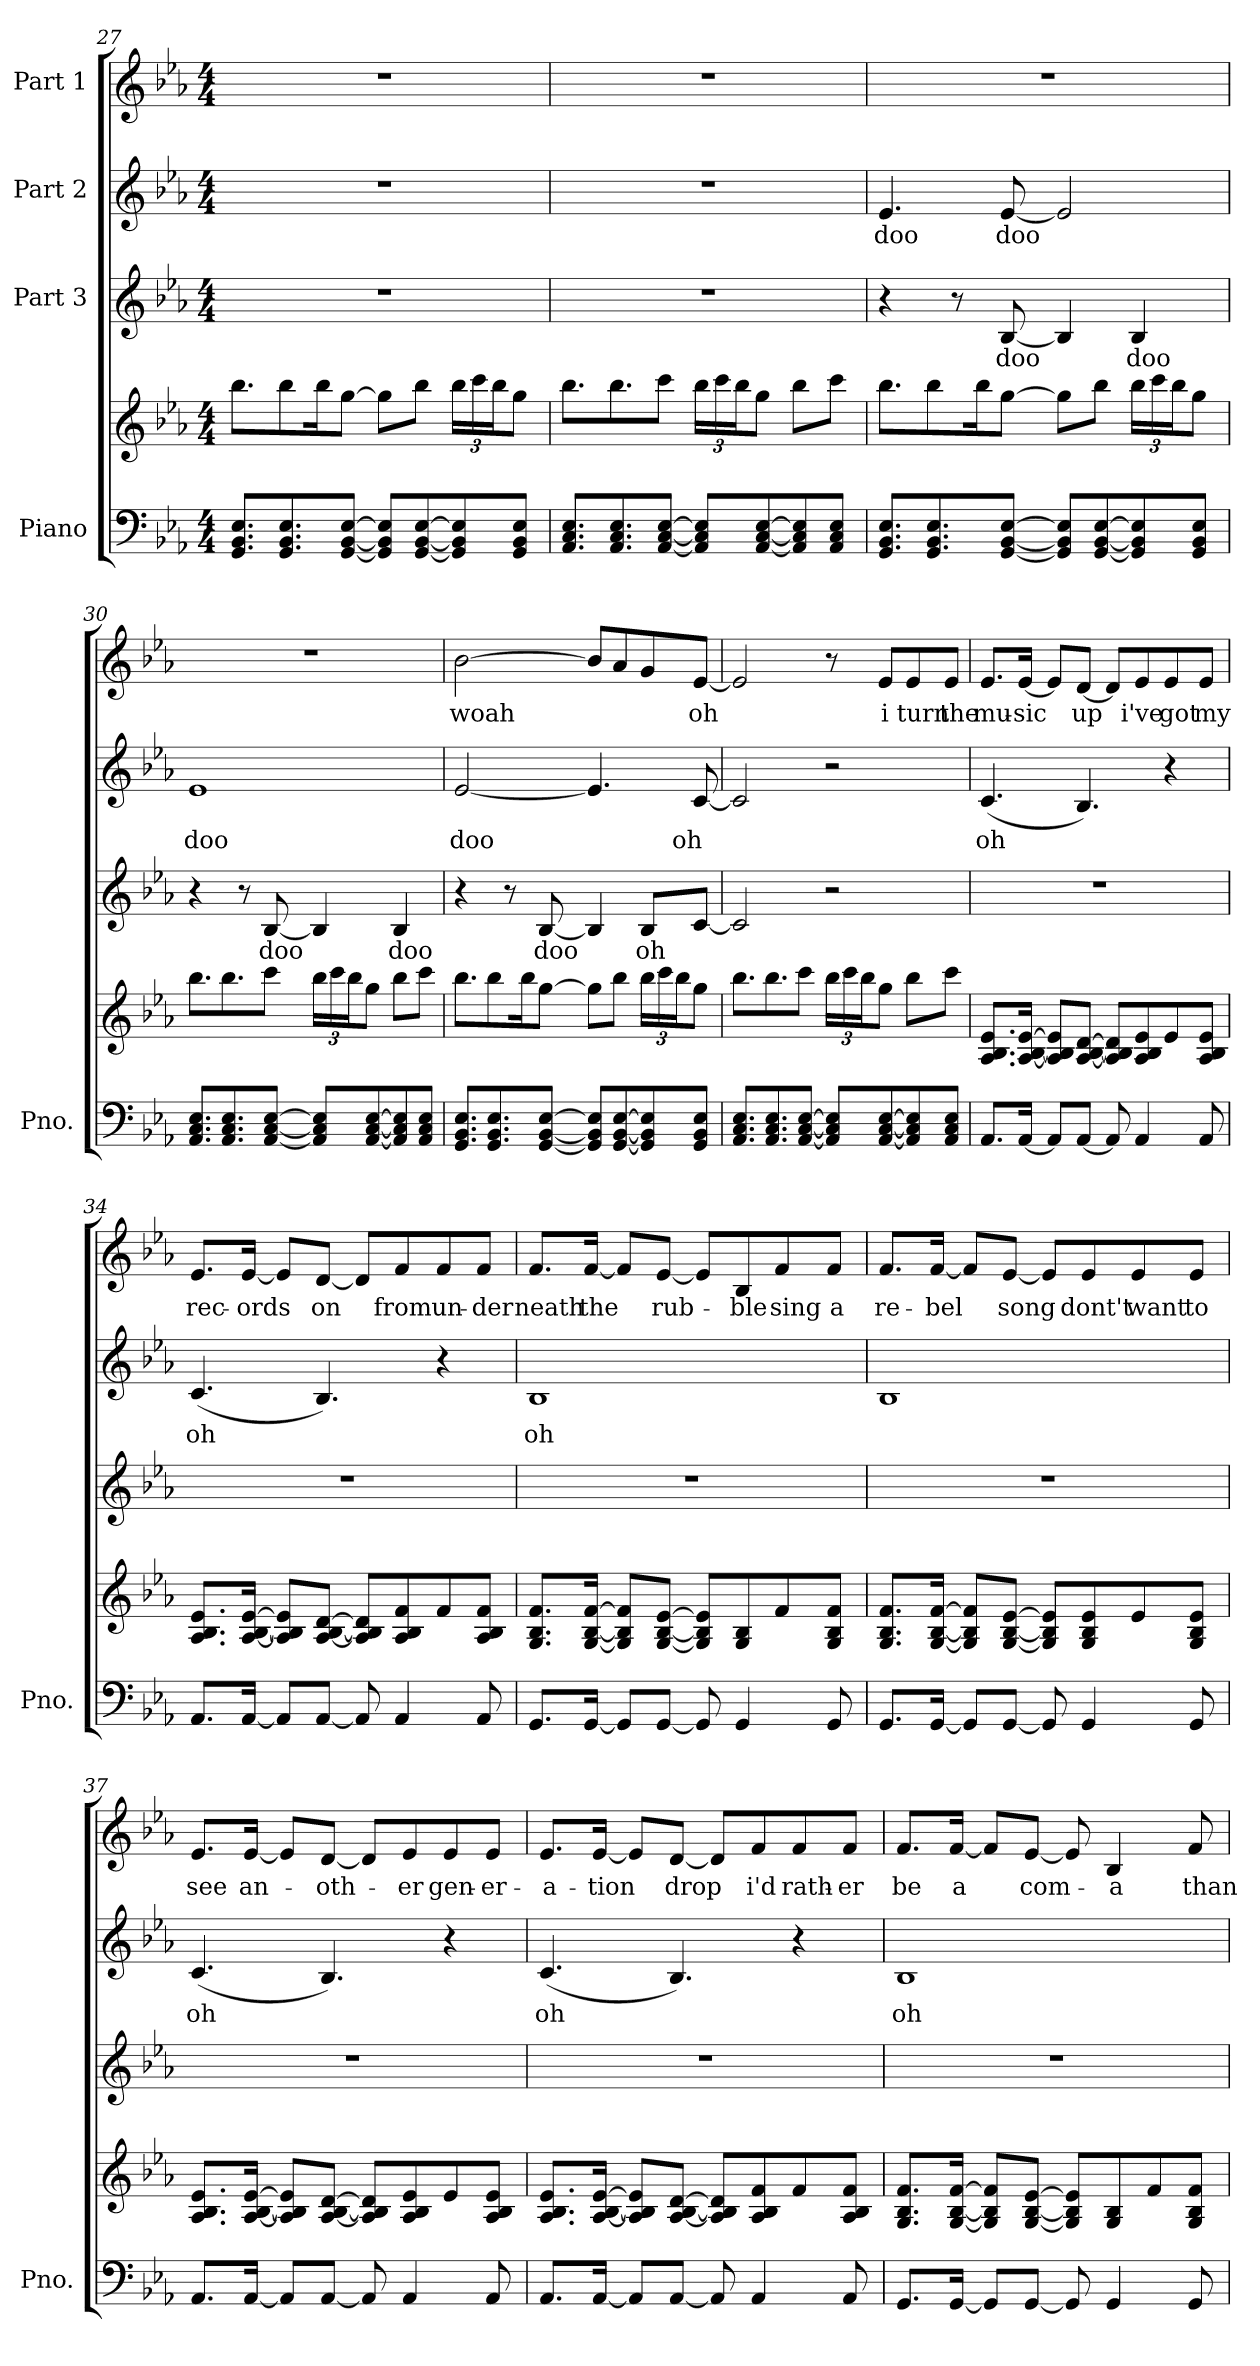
**kern	**kern	**kern	**text	**kern	**text	**kern	**text
*part4	*part4	*part3	*part3	*part2	*part2	*part1	*part1
*staff5	*staff4	*staff3	*staff3	*staff2	*staff2	*staff1	*staff1
*I"Piano	*	*I"Part 3	*	*I"Part 2	*	*I"Part 1	*
*I'Pno.	*	*	*	*	*	*	*
*clefF4	*clefG2	*clefG2	*	*clefG2	*	*clefG2	*
*k[b-e-a-]	*k[b-e-a-]	*k[b-e-a-]	*	*k[b-e-a-]	*	*k[b-e-a-]	*
*M4/4	*M4/4	*M4/4	*	*M4/4	*	*M4/4	*
=27	=27	=27	=27	=27	=27	=27	=27
8.GG/ 8.BB-/ 8.E-/L	8.bb-\L	1r	.	1r	.	1r	.
8.GG/ 8.BB-/ 8.E-/	8bb-\	.	.	.	.	.	.
.	16bb-\K	.	.	.	.	.	.
[8GG/ [8BB-/ [8E-/J	[8gg\J	.	.	.	.	.	.
8GG/] 8BB-/] 8E-/]L	8gg\L]	.	.	.	.	.	.
[8GG/ [8BB-/ [8E-/	8bb-\J	.	.	.	.	.	.
*	*Xbrackettup	*	*	*	*	*	*
8GG/] 8BB-/] 8E-/]	24bb-\LL	.	.	.	.	.	.
.	24ccc\	.	.	.	.	.	.
.	24bb-\J	.	.	.	.	.	.
8GG/ 8BB-/ 8E-/J	8gg\J	.	.	.	.	.	.
!!LO:LB:g=z
=28	=28	=28	=28	=28	=28	=28	=28
8.AA-/ 8.C/ 8.E-/L	8.bb-\L	1r	.	1r	.	1r	.
8.AA-/ 8.C/ 8.E-/	8.bb-\	.	.	.	.	.	.
[8AA-/ [8C/ [8E-/J	8ccc\J	.	.	.	.	.	.
8AA-/] 8C/] 8E-/]L	24bb-\LL	.	.	.	.	.	.
.	24ccc\	.	.	.	.	.	.
.	24bb-\J	.	.	.	.	.	.
[8AA-/ [8C/ [8E-/	8gg\J	.	.	.	.	.	.
8AA-/] 8C/] 8E-/]	8bb-\L	.	.	.	.	.	.
8AA-/ 8C/ 8E-/J	8ccc\J	.	.	.	.	.	.
=29	=29	=29	=29	=29	=29	=29	=29
!	!	!	!	!	!LO:LY:b	!	!
8.GG/ 8.BB-/ 8.E-/L	8.bb-\L	4r	.	4.e-/	doo	1r	.
8.GG/ 8.BB-/ 8.E-/	8bb-\	.	.	.	.	.	.
.	.	8r	.	.	.	.	.
.	16bb-\K	.	.	.	.	.	.
!	!	!	!LO:LY:b	!	!LO:LY:b	!	!
[8GG/ [8BB-/ [8E-/J	[8gg\J	[8B-/	doo	[8e-/	doo	.	.
8GG/] 8BB-/] 8E-/]L	8gg\L]	4B-/]	.	2e-/]	.	.	.
[8GG/ [8BB-/ [8E-/	8bb-\J	.	.	.	.	.	.
!	!	!	!LO:LY:b	!	!	!	!
8GG/] 8BB-/] 8E-/]	24bb-\LL	4B-/	doo	.	.	.	.
.	24ccc\	.	.	.	.	.	.
.	24bb-\J	.	.	.	.	.	.
8GG/ 8BB-/ 8E-/J	8gg\J	.	.	.	.	.	.
=30	=30	=30	=30	=30	=30	=30	=30
!	!	!	!	!	!LO:LY:b	!	!
8.AA-/ 8.C/ 8.E-/L	8.bb-\L	4r	.	1e-	doo	1r	.
8.AA-/ 8.C/ 8.E-/	8.bb-\	.	.	.	.	.	.
.	.	8r	.	.	.	.	.
!	!	!	!LO:LY:b	!	!	!	!
[8AA-/ [8C/ [8E-/J	8ccc\J	[8B-/	doo	.	.	.	.
8AA-/] 8C/] 8E-/]L	24bb-\LL	4B-/]	.	.	.	.	.
.	24ccc\	.	.	.	.	.	.
.	24bb-\J	.	.	.	.	.	.
[8AA-/ [8C/ [8E-/	8gg\J	.	.	.	.	.	.
!	!	!	!LO:LY:b	!	!	!	!
8AA-/] 8C/] 8E-/]	8bb-\L	4B-/	doo	.	.	.	.
8AA-/ 8C/ 8E-/J	8ccc\J	.	.	.	.	.	.
!!LO:PB:g=z
=31	=31	=31	=31	=31	=31	=31	=31
!	!	!	!	!	!LO:LY:b	!	!LO:LY:b
8.GG/ 8.BB-/ 8.E-/L	8.bb-\L	4r	.	[2e-/	doo	[2b-\	woah
8.GG/ 8.BB-/ 8.E-/	8bb-\	.	.	.	.	.	.
.	.	8r	.	.	.	.	.
.	16bb-\K	.	.	.	.	.	.
!	!	!	!LO:LY:b	!	!	!	!
[8GG/ [8BB-/ [8E-/J	[8gg\J	[8B-/	doo	.	.	.	.
8GG/] 8BB-/] 8E-/]L	8gg\L]	4B-/]	.	4.e-/]	.	8b-/L]	.
[8GG/ [8BB-/ [8E-/	8bb-\J	.	.	.	.	8a-/	.
!	!	!	!LO:LY:b	!	!	!	!
8GG/] 8BB-/] 8E-/]	24bb-\LL	8B-/L	oh	.	.	8g/	.
.	24ccc\	.	.	.	.	.	.
.	24bb-\J	.	.	.	.	.	.
!	!	!	!	!	!LO:LY:b	!	!LO:LY:b
8GG/ 8BB-/ 8E-/J	8gg\J	[8c/J	.	[8c/	oh	[8e-/J	oh
=32	=32	=32	=32	=32	=32	=32	=32
8.AA-/ 8.C/ 8.E-/L	8.bb-\L	2c/]	.	2c/]	.	2e-/]	.
8.AA-/ 8.C/ 8.E-/	8.bb-\	.	.	.	.	.	.
[8AA-/ [8C/ [8E-/J	8ccc\J	.	.	.	.	.	.
8AA-/] 8C/] 8E-/]L	24bb-\LL	2r	.	2r	.	8r	.
.	24ccc\	.	.	.	.	.	.
.	24bb-\J	.	.	.	.	.	.
!	!	!	!	!	!	!	!LO:LY:b
[8AA-/ [8C/ [8E-/	8gg\J	.	.	.	.	8e-/L	i
!	!	!	!	!	!	!	!LO:LY:b
8AA-/] 8C/] 8E-/]	8bb-\L	.	.	.	.	8e-/	turn
!	!	!	!	!	!	!	!LO:LY:b
8AA-/ 8C/ 8E-/J	8ccc\J	.	.	.	.	8e-/J	the
!!LO:LB:g=z
=33	=33	=33	=33	=33	=33	=33	=33
!	!	!	!	!	!LO:LY:b	!	!LO:LY:b
8.AA-/L	8.A-/ 8.B-/ 8.e-/L	1r	.	(<4.c/	oh	8.e-/L	mu-
!	!	!	!	!	!	!	!LO:LY:b
[16AA-/Jk	[16A-/ [16B-/ [16e-/Jk	.	.	.	.	[16e-/Jk	-sic
8AA-/L]	8A-/] 8B-/] 8e-/]L	.	.	.	.	8e-/L]	.
!	!	!	!	!	!	!	!LO:LY:b
[8AA-/J	[8A-/ [8B-/ [8d/J	.	.	4.B-/)	.	[8d/J	up
8AA-/]	8A-/] 8B-/] 8d/]L	.	.	.	.	8d/L]	.
!	!	!	!	!	!	!	!LO:LY:b
4AA-/	8A-/ 8B-/ 8e-/	.	.	.	.	8e-/	i've
!	!	!	!	!	!	!	!LO:LY:b
.	8e-/	.	.	4r	.	8e-/	got
!	!	!	!	!	!	!	!LO:LY:b
8AA-/	8A-/ 8B-/ 8e-/J	.	.	.	.	8e-/J	my
=34	=34	=34	=34	=34	=34	=34	=34
!	!	!	!	!	!LO:LY:b	!	!LO:LY:b
8.AA-/L	8.A-/ 8.B-/ 8.e-/L	1r	.	(<4.c/	oh	8.e-/L	rec-
!	!	!	!	!	!	!	!LO:LY:b
[16AA-/Jk	[16A-/ [16B-/ [16e-/Jk	.	.	.	.	[16e-/Jk	-ords
8AA-/L]	8A-/] 8B-/] 8e-/]L	.	.	.	.	8e-/L]	.
!	!	!	!	!	!	!	!LO:LY:b
[8AA-/J	[8A-/ [8B-/ [8d/J	.	.	4.B-/)	.	[8d/J	on
8AA-/]	8A-/] 8B-/] 8d/]L	.	.	.	.	8d/L]	.
!	!	!	!	!	!	!	!LO:LY:b
4AA-/	8A-/ 8B-/ 8f/	.	.	.	.	8f/	from
!	!	!	!	!	!	!	!LO:LY:b
.	8f/	.	.	4r	.	8f/	un-
!	!	!	!	!	!	!	!LO:LY:b
8AA-/	8A-/ 8B-/ 8f/J	.	.	.	.	8f/J	-der
!!LO:PB:g=z
=35	=35	=35	=35	=35	=35	=35	=35
!	!	!	!	!	!LO:LY:b	!	!LO:LY:b
8.GG/L	8.G/ 8.B-/ 8.f/L	1r	.	1B-	oh	8.f/L	neath
!	!	!	!	!	!	!	!LO:LY:b
[16GG/Jk	[16G/ [16B-/ [16f/Jk	.	.	.	.	[16f/Jk	the
8GG/L]	8G/] 8B-/] 8f/]L	.	.	.	.	8f/L]	.
!	!	!	!	!	!	!	!LO:LY:b
[8GG/J	[8G/ [8B-/ [8e-/J	.	.	.	.	[8e-/J	rub-
8GG/]	8G/] 8B-/] 8e-/]L	.	.	.	.	8e-/L]	.
!	!	!	!	!	!	!	!LO:LY:b
4GG/	8G/ 8B-/	.	.	.	.	8B-/	-ble
!	!	!	!	!	!	!	!LO:LY:b
.	8f/	.	.	.	.	8f/	sing
!	!	!	!	!	!	!	!LO:LY:b
8GG/	8G/ 8B-/ 8f/J	.	.	.	.	8f/J	a
=36	=36	=36	=36	=36	=36	=36	=36
!	!	!	!	!	!	!	!LO:LY:b
8.GG/L	8.G/ 8.B-/ 8.f/L	1r	.	1B-	.	8.f/L	re-
!	!	!	!	!	!	!	!LO:LY:b
[16GG/Jk	[16G/ [16B-/ [16f/Jk	.	.	.	.	[16f/Jk	-bel
8GG/L]	8G/] 8B-/] 8f/]L	.	.	.	.	8f/L]	.
!	!	!	!	!	!	!	!LO:LY:b
[8GG/J	[8G/ [8B-/ [8e-/J	.	.	.	.	[8e-/J	song
8GG/]	8G/] 8B-/] 8e-/]L	.	.	.	.	8e-/L]	.
!	!	!	!	!	!	!	!LO:LY:b
4GG/	8G/ 8B-/ 8e-/	.	.	.	.	8e-/	dont't
!	!	!	!	!	!	!	!LO:LY:b
.	8e-/	.	.	.	.	8e-/	want
!	!	!	!	!	!	!	!LO:LY:b
8GG/	8G/ 8B-/ 8e-/J	.	.	.	.	8e-/J	to
!!LO:LB:g=z
=37	=37	=37	=37	=37	=37	=37	=37
!	!	!	!	!	!LO:LY:b	!	!LO:LY:b
8.AA-/L	8.A-/ 8.B-/ 8.e-/L	1r	.	(<4.c/	oh	8.e-/L	see
!	!	!	!	!	!	!	!LO:LY:b
[16AA-/Jk	[16A-/ [16B-/ [16e-/Jk	.	.	.	.	[16e-/Jk	-an-
8AA-/L]	8A-/] 8B-/] 8e-/]L	.	.	.	.	8e-/L]	.
!	!	!	!	!	!	!	!LO:LY:b
[8AA-/J	[8A-/ [8B-/ [8d/J	.	.	4.B-/)	.	[8d/J	-oth-
8AA-/]	8A-/] 8B-/] 8d/]L	.	.	.	.	8d/L]	.
!	!	!	!	!	!	!	!LO:LY:b
4AA-/	8A-/ 8B-/ 8e-/	.	.	.	.	8e-/	-er
!	!	!	!	!	!	!	!LO:LY:b
.	8e-/	.	.	4r	.	8e-/	gen-
!	!	!	!	!	!	!	!LO:LY:b
8AA-/	8A-/ 8B-/ 8e-/J	.	.	.	.	8e-/J	-er-
=38	=38	=38	=38	=38	=38	=38	=38
!	!	!	!	!	!LO:LY:b	!	!LO:LY:b
8.AA-/L	8.A-/ 8.B-/ 8.e-/L	1r	.	(<4.c/	oh	8.e-/L	-a-
!	!	!	!	!	!	!	!LO:LY:b
[16AA-/Jk	[16A-/ [16B-/ [16e-/Jk	.	.	.	.	[16e-/Jk	-tion
8AA-/L]	8A-/] 8B-/] 8e-/]L	.	.	.	.	8e-/L]	.
!	!	!	!	!	!	!	!LO:LY:b
[8AA-/J	[8A-/ [8B-/ [8d/J	.	.	4.B-/)	.	[8d/J	drop
8AA-/]	8A-/] 8B-/] 8d/]L	.	.	.	.	8d/L]	.
!	!	!	!	!	!	!	!LO:LY:b
4AA-/	8A-/ 8B-/ 8f/	.	.	.	.	8f/	i'd
!	!	!	!	!	!	!	!LO:LY:b
.	8f/	.	.	4r	.	8f/	rath-
!	!	!	!	!	!	!	!LO:LY:b
8AA-/	8A-/ 8B-/ 8f/J	.	.	.	.	8f/J	-er
!!LO:PB:g=z
=39	=39	=39	=39	=39	=39	=39	=39
!	!	!	!	!	!LO:LY:b	!	!LO:LY:b
8.GG/L	8.G/ 8.B-/ 8.f/L	1r	.	1B-	oh	8.f/L	be
!	!	!	!	!	!	!	!LO:LY:b
[16GG/Jk	[16G/ [16B-/ [16f/Jk	.	.	.	.	[16f/Jk	a
8GG/L]	8G/] 8B-/] 8f/]L	.	.	.	.	8f/L]	.
!	!	!	!	!	!	!	!LO:LY:b
[8GG/J	[8G/ [8B-/ [8e-/J	.	.	.	.	[8e-/J	com-
8GG/]	8G/] 8B-/] 8e-/]L	.	.	.	.	8e-/]	.
!	!	!	!	!	!	!	!LO:LY:b
4GG/	8G/ 8B-/	.	.	.	.	4B-/	-a
.	8f/	.	.	.	.	.	.
!	!	!	!	!	!	!	!LO:LY:b
8GG/	8G/ 8B-/ 8f/J	.	.	.	.	8f/	than
=	=	=	=	=	=	=	=
*-	*-	*-	*-	*-	*-	*-	*-
